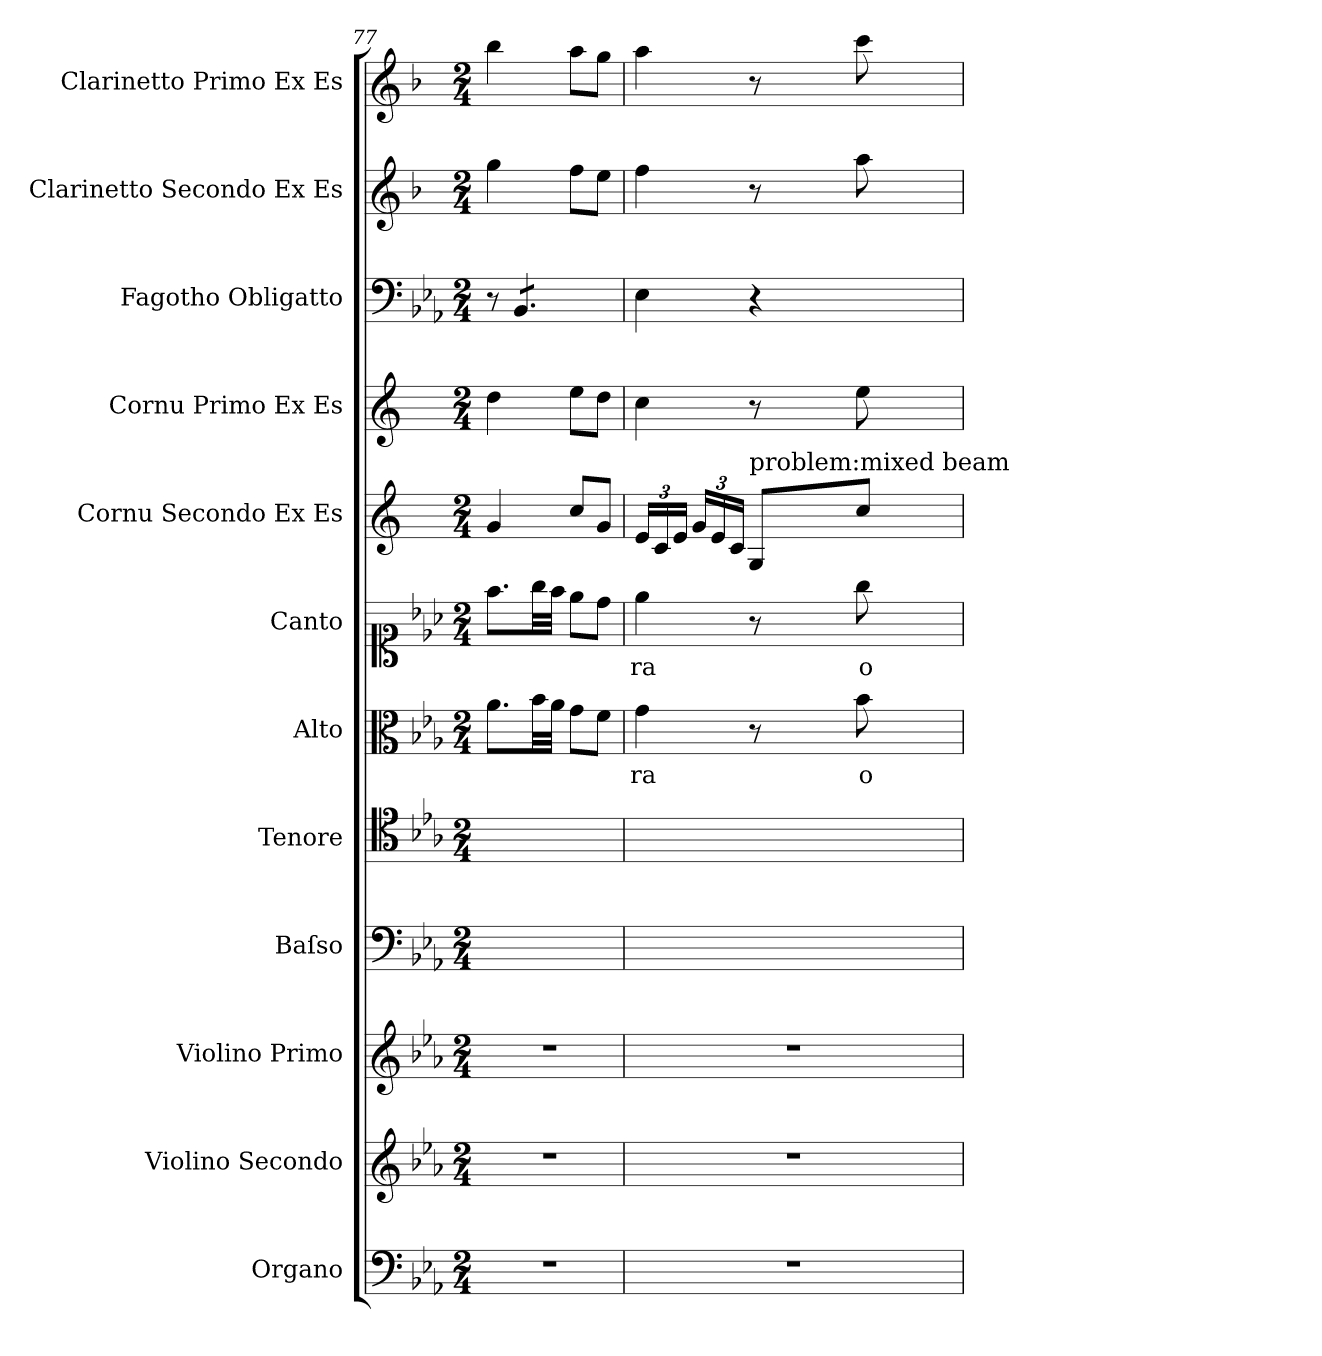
**kern	**kern	**kern	**kern	**kern	**kern	**text	**kern	**text	**kern	**kern	**kern	**kern	**kern
*part12	*part11	*part10	*part9	*part8	*part7	*part7	*part6	*part6	*part5	*part4	*part3	*part2	*part1
*staff12	*staff11	*staff10	*staff9	*staff8	*staff7	*staff7	*staff6	*staff6	*staff5	*staff4	*staff3	*staff2	*staff1
*I"Organo	*I"Violino Secondo	*I"Violino Primo	*I"Baſso	*I"Tenore	*I"Alto	*	*I"Canto	*	*I"Cornu Secondo Ex Es	*I"Cornu Primo Ex Es	*I"Fagotho Obligatto	*I"Clarinetto Secondo Ex Es	*I"Clarinetto Primo Ex Es
*I'Org	*	*I'Vno I	*I'B.	*I'T.	*I'A.	*	*I'C.	*	*	*I'Cor I	*I'Fag.	*	*I'Cor I
*clefF4	*clefG2	*clefG2	*clefF4	*clefC4	*clefC3	*	*clefC1	*	*clefG2	*clefG2	*clefF4	*clefG2	*clefG2
*	*	*	*	*	*	*	*	*	*ITrd5c9	*ITrd5c9	*	*ITrd1c2	*ITrd1c2
*k[b-e-a-]	*k[b-e-a-]	*k[b-e-a-]	*k[b-e-a-]	*k[b-e-a-]	*k[b-e-a-]	*	*k[b-e-a-]	*	*k[b-e-a-]	*k[b-e-a-]	*k[b-e-a-]	*k[b-e-a-]	*k[b-e-a-]
*c:	*c:	*c:	*c:	*c:	*c:	*	*c:	*	*c:	*c:	*c:	*c:	*c:
*M2/4	*M2/4	*M2/4	*M2/4	*M2/4	*M2/4	*	*M2/4	*	*M2/4	*M2/4	*M2/4	*M2/4	*M2/4
=77	=77	=77	=77	=77	=77	=77	=77	=77	=77	=77	=77	=77	=77
2r	2r	2r	2ryy	2ryy	8.a-\L	.	8.ff\L	.	4B-/	4f\	8r	4ff\	4aa-\
*	*	*	*	*	*	*	*	*	*	*	*tremolo	*	*
.	.	.	.	.	.	.	.	.	.	.	8BB-/L	.	.
.	.	.	.	.	32b-\LL	.	32gg\LL	.	.	.	.	.	.
.	.	.	.	.	32a-\JJJ	.	32ff\JJJ	.	.	.	.	.	.
.	.	.	.	.	8g\L	.	8ee-\L	.	8e-/L	8g\L	8BB-/	8ee-\L	8gg\L
.	.	.	.	.	8f\J	.	8dd\J	.	8B-/J	8f\J	8BB-/J	8dd\J	8ff\J
*	*	*	*	*	*	*	*	*	*	*	*Xtremolo	*	*
=78	=78	=78	=78	=78	=78	=78	=78	=78	=78	=78	=78	=78	=78
2r	2r	2r	2ryy	2ryy	4g\	-ra	4ee-\	-ra	24G/LL	4e-\	4E-\	4ee-\	4gg\
.	.	.	.	.	.	.	.	.	24E-/	.	.	.	.
.	.	.	.	.	.	.	.	.	24G/JJ	.	.	.	.
.	.	.	.	.	.	.	.	.	24B-/LL	.	.	.	.
.	.	.	.	.	.	.	.	.	24G/	.	.	.	.
.	.	.	.	.	.	.	.	.	24E-/JJ	.	.	.	.
!	!	!	!	!	!	!	!	!	!LO:TX:a:t=problem&colon;mixed beam	!	!	!	!
.	.	.	.	.	8r	.	8r	.	8BB-/L	8r	4r	8r	8r
.	.	.	.	.	8b-\	o-	8gg\	o-	8e-/J	8g\	.	8gg\	8bb-\
=	=	=	=	=	=	=	=	=	=	=	=	=	=
*-	*-	*-	*-	*-	*-	*-	*-	*-	*-	*-	*-	*-	*-
